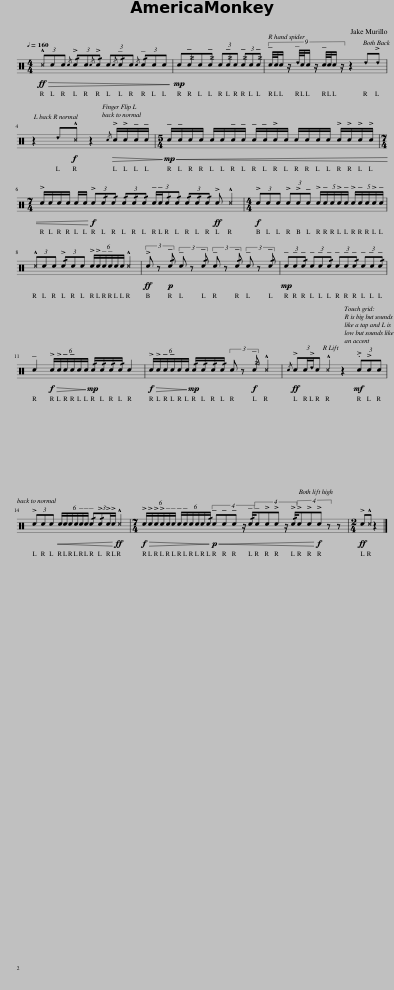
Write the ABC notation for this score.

X:1
L:1/8
Q:1/4=160
M:4/4
I:linebreak $
K:C
V:1 perc
K:none
V:1
!ff!!>(! (3!^!ccc{/c} (3!/!!>!cc{/c}!/!!>!c (3c{/c}!/!!tenuto!cc{/c} (3!/!!tenuto!ccc!>)! |!mp! c!tenuto!cc!tenuto!c (3c!tenuto!cc (3!tenuto!cc!tenuto!c | (9:8:12!tenuto!c/4c/4c/ z/ !tenuto!d/4c/4c/ z/ !tenuto!c/4c/4c/ z/ z2 d!>!d |$ z2 d!f!!^!c z2!>(!{/c} !>!c/!>!c/!tenuto!c/!tenuto!c/!>)! |[M:5/4]!mp!!<(! !tenuto!c/!tenuto!c/c/c/ c/c/!tenuto!c/!tenuto!c/ !tenuto!c/!tenuto!c/!>!c/c/ c/c/c/c/ !>!c/!>!c/!>!c/!>!c/ |$ %5
[M:7/4] !>!c/c/c/c/ c/c/!<)!!f! (3!>!c!/!c!/!c (3!/!c!/!c!/!c (3:2:4!tenuto!c/!tenuto!c/!/!c!/!c (3!/!c!/!c!/!c!ff! !>!c !^!c2 |[M:4/4]!f! (3!>!ccc (3!>!c!>!c!tenuto!c (5:4:5!>!c/!tenuto!c/c/!>!c/!tenuto!c/ (5:4:5!>!c/!tenuto!c/c/!>!c/!tenuto!c/ |$ (3!^!ccc (3!/!!>!ccc (6:4:6!>!c/!>!c/!tenuto!c/!tenuto!c/c/c/ !^!c2 |!ff! (3!>!c z!p! !/!!tenuto!c (3!tenuto!c z !/!!tenuto!c (3!tenuto!c z !/!!tenuto!c (3!tenuto!c z !/!!tenuto!c |!mp! (3!tenuto!c!tenuto!c!/!!tenuto!c (3!tenuto!c!tenuto!c!/!!tenuto!c (3!tenuto!c!tenuto!c!/!!tenuto!c (3!tenuto!c!tenuto!c!/!!tenuto!c |$ %10
 !tenuto!c2!f!!>(! (6:4:6!>!c/!>!c/!tenuto!c/!tenuto!c/c/c/!>)!!mp! !/!c/!/!c/!/!c/!/!c/ c2 |!f!!>(! (6:4:6!>!c/!>!c/!tenuto!c/!tenuto!c/c/c/!>)!!mp! !/!c/!/!c/!/!c/!/!c/ (3c z!f! !tenuto!c !^!c2 |!ff!{/c} (3:2:4!>!cc/!>!d/c !^!c2 z2!mf! (3.c!>!cc |$ (3!>!ccc!<(! (6:4:6c/c/c/c/!tenuto!c/!tenuto!c/ (3:2:4!/!!tenuto!c!/!!>!c!>!c/!>!c/!<)!!ff! !^!c2 |[M:7/4]!f!!>(! (6:4:6!>!c/!>!c/!>!c/!>!c/!tenuto!c/!tenuto!c/ (6:4:6!tenuto!c/!tenuto!c/c/c/c/!/!c/!>)!!p!!<(! (4:3:5!tenuto!c!tenuto!c!tenuto!c z/ !/!!tenuto!c/(4:3:5!tenuto!c!>!c!>!c z/ !/!!>!c/(4:3:4!>!c!>!c!<)!!f!!>!c z z | %15
[M:2/4]!ff! !>!c!^!c z2 |] %16
